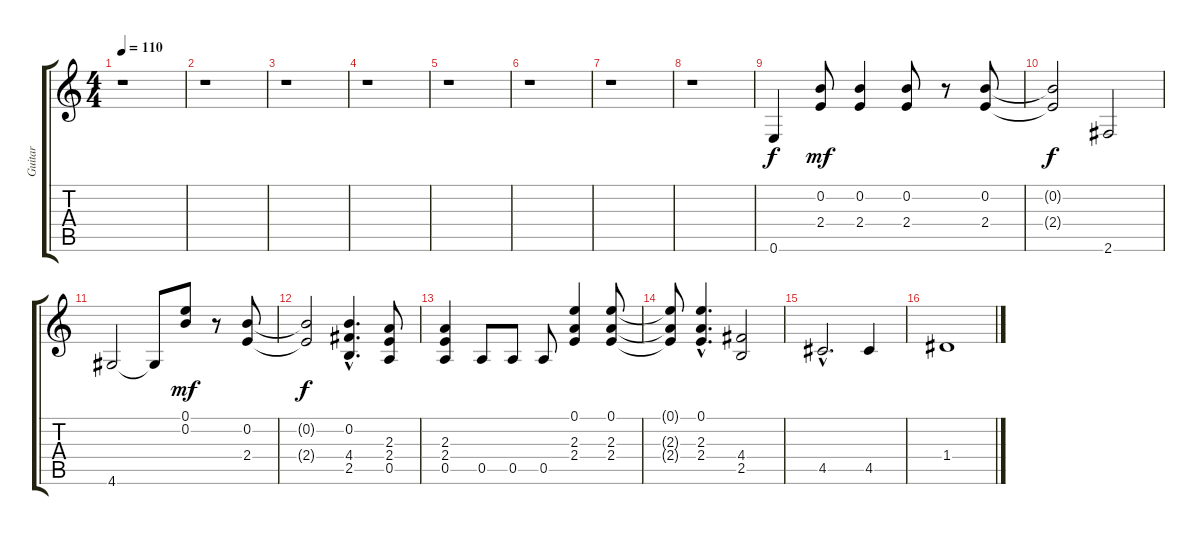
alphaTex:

\track ("Guitar" "Guitar") {instrument distortionguitar}
\staff {score tabs}
\tuning (E4 B3 G3 D3 A2 E2) {hide}
\ts (4 4)
\tempo 110
\clef g2
\ks c
r.1{dy f} |
r.1 |
r.1 |
r.1 |
r.1 |
r.1 |
r.1 |
r.1 |
0.6.4 (0.2 2.4).8{dy mf} (0.2 2.4).4 (0.2 2.4).8 r.8 (0.2 2.4).8 |
(0.2{t} 2.4{t}).2{dy f} 2.6.2 |
4.6.2 4.6{t}.8 (0.1 0.2).8{dy mf} r.8 (0.2 2.4).8 |
(0.2{t} 2.4{t}).2{dy f} (0.2{hac} 4.4{hac} 2.5{hac}).4{d} (2.3 2.4 0.5).8 |
(2.3 2.4 0.5).4 0.5.8 0.5.8 0.5.8 (0.1 2.3 2.4).4 (0.1 2.3 2.4).8 |
(0.1{t} 2.3{t} 2.4{t}).8 (0.1{hac} 2.3{hac} 2.4{hac}).4{d} (4.4 2.5).2 |
4.5{hac}.2{d} 4.5.4 |
1.4.1
